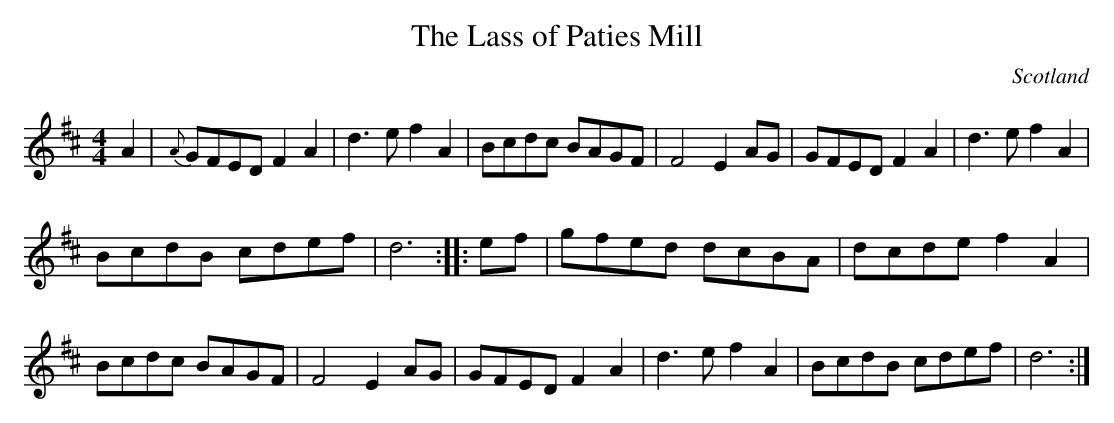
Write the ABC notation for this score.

X:1
T:Lass of Paties Mill, The
O:Scotland
M:4/4
K:D
A2 |\
{A}GFED F2A2 | d3e f2A2 | Bcdc BAGF | F4 E2AG|\
GFED F2A2 | d3e f2A2 |
BcdB cdef | d6 ::\
ef |\
gfed dcBA | dcde f2A2 |
Bcdc BAGF | F4 E2 AG |\
GFED F2A2 | d3e f2A2 | BcdB cdef | d6 :|
